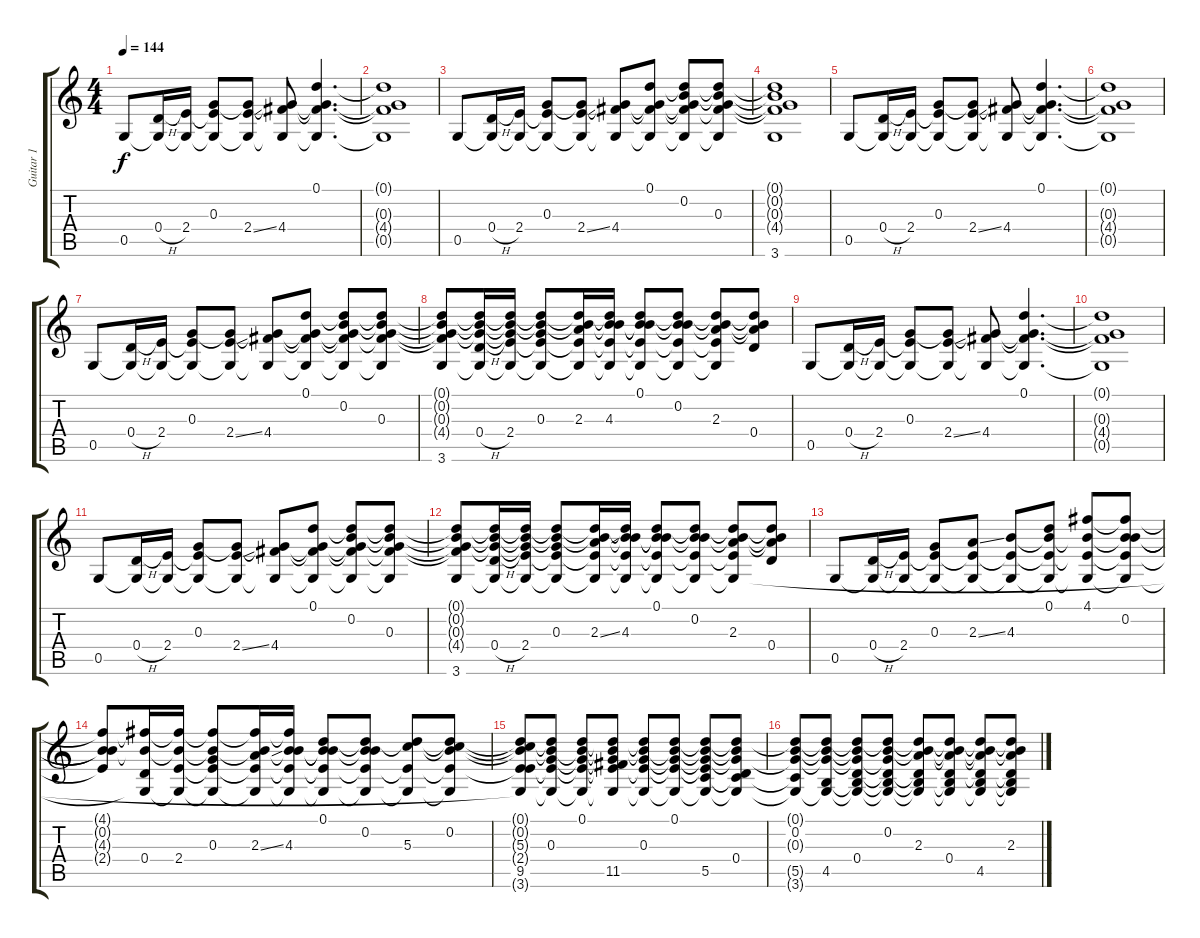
\track ("Guitar 1" "Guitar 1") {instrument electricguitarjazz}
\staff {score tabs}
\tuning (D4 B3 G3 D3 G2 E2) {hide}
\ts (4 4)
\tempo 144
\clef g2
\ks c
0.5.8{dy f instrument electricguitarjazz} (0.4{h} 0.5{t}).16 (2.4 0.5{t}).16 (0.3 2.4{t} 0.5{t}).8 (0.3{t} 2.4{ss} 0.5{t}).8 (0.3{t} 4.4 0.5{t}).8 (0.1 0.3{t} 4.4{t} 0.5{t}).4{d} |
(0.1{t} 0.3{t} 4.4{t} 0.5{t}).1 |
0.5.8 (0.4{h} 0.5{t}).16 (2.4 0.5{t}).16 (0.3 2.4{t} 0.5{t}).8 (0.3{t} 2.4{ss} 0.5{t}).8 (0.3{t} 4.4 0.5{t}).8 (0.1 0.3{t} 4.4{t} 0.5{t}).8 (0.1{t} 0.2 0.3{t} 4.4{t} 0.5{t}).8 (0.1{t} 0.2{t} 0.3 4.4{t} 0.5{t}).8 |
(0.1{t} 0.2{t} 0.3{t} 4.4{t} 3.6).1 |
0.5.8 (0.4{h} 0.5{t}).16 (2.4 0.5{t}).16 (0.3 2.4{t} 0.5{t}).8 (0.3{t} 2.4{ss} 0.5{t}).8 (0.3{t} 4.4 0.5{t}).8 (0.1 0.3{t} 4.4{t} 0.5{t}).4{d} |
(0.1{t} 0.3{t} 4.4{t} 0.5{t}).1 |
0.5.8 (0.4{h} 0.5{t}).16 (2.4 0.5{t}).16 (0.3 2.4{t} 0.5{t}).8 (0.3{t} 2.4{ss} 0.5{t}).8 (0.3{t} 4.4 0.5{t}).8 (0.1 0.3{t} 4.4{t} 0.5{t}).8 (0.1{t} 0.2 0.3{t} 4.4{t} 0.5{t}).8 (0.1{t} 0.2{t} 0.3 4.4{t} 0.5{t}).8 |
(0.1{t} 0.2{t} 0.3{t} 4.4{t} 3.6).8 (0.1{t} 0.2{t} 0.3{t} 0.4{h} 3.6{t}).16 (0.1{t} 0.2{t} 0.3{t} 2.4 3.6{t}).16 (0.1{t} 0.2{t} 0.3 2.4{t} 3.6{t}).8 (0.1{t} 0.2{t} 2.3 2.4{t} 3.6{t}).16 (0.1{t} 0.2{t} 4.3 2.4{t} 3.6{t}).16 (0.1 0.2{t} 4.3{t} 2.4{t} 3.6{t}).8 (0.1{t} 0.2 4.3{t} 2.4{t} 3.6{t}).8 (0.1{t} 0.2{t} 2.3 2.4{t} 3.6{t}).8 (0.1{t} 0.2{t} 2.3{t} 0.4).8 |
0.5.8 (0.4{h} 0.5{t}).16 (2.4 0.5{t}).16 (0.3 2.4{t} 0.5{t}).8 (0.3{t} 2.4{ss} 0.5{t}).8 (0.3{t} 4.4 0.5{t}).8 (0.1 0.3{t} 4.4{t} 0.5{t}).4{d} |
(0.1{t} 0.3{t} 4.4{t} 0.5{t}).1 |
0.5.8 (0.4{h} 0.5{t}).16 (2.4 0.5{t}).16 (0.3 2.4{t} 0.5{t}).8 (0.3{t} 2.4{ss} 0.5{t}).8 (0.3{t} 4.4 0.5{t}).8 (0.1 0.3{t} 4.4{t} 0.5{t}).8 (0.1{t} 0.2 0.3{t} 4.4{t} 0.5{t}).8 (0.1{t} 0.2{t} 0.3 4.4{t} 0.5{t}).8 |
(0.1{t} 0.2{t} 0.3{t} 4.4{t} 3.6).8 (0.1{t} 0.2{t} 0.3{t} 0.4{h} 3.6{t}).16 (0.1{t} 0.2{t} 0.3{t} 2.4 3.6{t}).16 (0.1{t} 0.2{t} 0.3 2.4{t} 3.6{t}).8 (0.1{t} 0.2{t} 2.3{ss} 2.4{t} 3.6{t}).16 (0.1{t} 0.2{t} 4.3 2.4{t} 3.6{t}).16 (0.1 0.2{t} 4.3{t} 2.4{t} 3.6{t}).8 (0.1{t} 0.2 4.3{t} 2.4{t} 3.6{t}).8 (0.1{t} 0.2{t} 2.3 2.4{t} 3.6{t}).8 (0.1{t} 0.2{t} 2.3{t} 0.4).8 |
0.5.8 (0.4{h} 0.5{t}).16 (2.4 0.5{t}).16 (0.3 2.4{t} 0.5{t}).8 (2.3{ss} 2.4{t} 0.5{t}).8 (4.3 2.4{t} 0.5{t}).8 (0.1 4.3{t} 2.4{t} 0.5{t}).8 (4.1 4.3{t} 2.4{t} 0.5{t}).8 (4.1{t} 0.2 4.3{t} 2.4{t} 0.5{t}).8 |
(4.1{t} 0.2{t} 4.3{t} 2.4{t}).8 (4.1{t} 0.2{t} 0.4 0.5{t}).16 (4.1{t} 0.2{t} 2.4 0.5{t}).16 (4.1{t} 0.2{t} 0.3 2.4{t} 0.5{t}).8 (4.1{t} 0.2{t} 2.3{ss} 2.4{t} 0.5{t}).16 (4.1{t} 0.2{t} 4.3 2.4{t} 0.5{t}).16 (0.1 0.2{t} 4.3{t} 2.4{t} 0.5{t}).8 (0.1{t} 0.2 4.3{t} 2.4{t} 0.5{t}).8 (0.1{t} 5.3 2.4{t} 0.5{t}).8 (0.1{t} 0.2 5.3{t} 2.4{t} 0.5{t}).8 |
(0.1{t} 0.2{t} 5.3{t} 2.4{t} 9.5 3.6{t}).8 (0.1{t} 0.2{t} 0.3 2.4{t} 3.6{t}).8 (0.1 0.2{t} 0.3{t} 2.4{t} 3.6{t}).8 (0.1{t} 0.2{t} 0.3{t} 2.4{t} 11.5 3.6{t}).8 (0.1{t} 0.2{t} 0.3 2.4{t} 3.6{t}).8 (0.1 0.2{t} 0.3{t} 2.4{t} 3.6{t}).8 (0.1{t} 0.2{t} 0.3{t} 2.4{t} 5.5 3.6{t}).8 (0.1{t} 0.2{t} 0.3{t} 0.4 5.5{t} 3.6{t}).8 |
(0.1{t} 0.2 0.3{t} 5.5{t} 3.6{t}).8 (0.1{t} 0.2{t} 0.3{t} 4.5 3.6{t}).8 (0.1{t} 0.2{t} 0.3{t} 0.4 4.5{t} 3.6{t}).8 (0.1{t} 0.2 0.3{t} 0.4{t} 4.5{t} 3.6{t}).8 (0.1{t} 0.2{t} 2.3 0.4{t} 4.5{t} 3.6{t}).8 (0.1{t} 0.2{t} 2.3{t} 0.4 4.5{t} 3.6{t}).8 (0.1{t} 0.2{t} 2.3{t} 0.4{t} 4.5 3.6{t}).8 (0.1{t} 0.2{t} 2.3 0.4{t} 4.5{t} 3.6{t}).8
